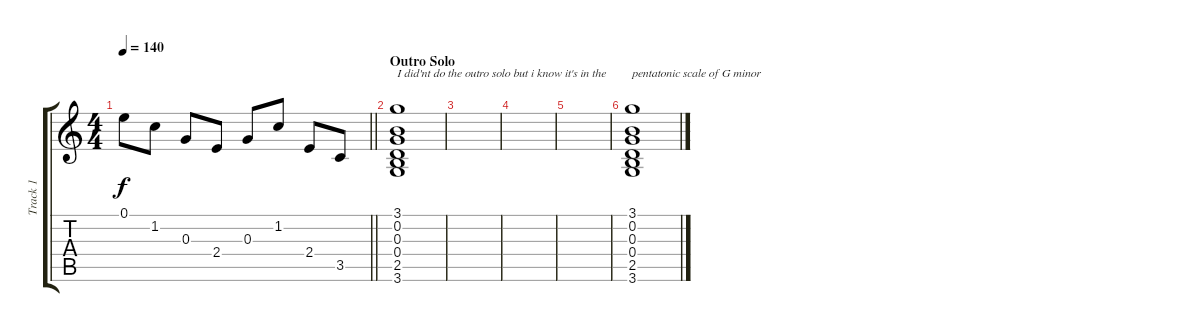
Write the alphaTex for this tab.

\track ("Track 1" "Track 1") {instrument overdrivenguitar}
\staff {score tabs}
\tuning (E4 B3 G3 D3 A2 E2) {hide}
\ts (4 4)
\tempo 140
\clef g2
\barLineRight lightlight
\ks c
0.1.8{dy f} 1.2.8 0.3.8 2.4.8 0.3.8 1.2.8 2.4.8 3.5.8 |
\section ("" "Outro Solo")
(3.1 0.2 0.3 0.4 2.5 3.6).1{txt "I did'nt do the outro solo but i know it's in the "} |
|
|
|
(3.1 0.2 0.3 0.4 2.5 3.6).1{txt "pentatonic scale of G minor"}
